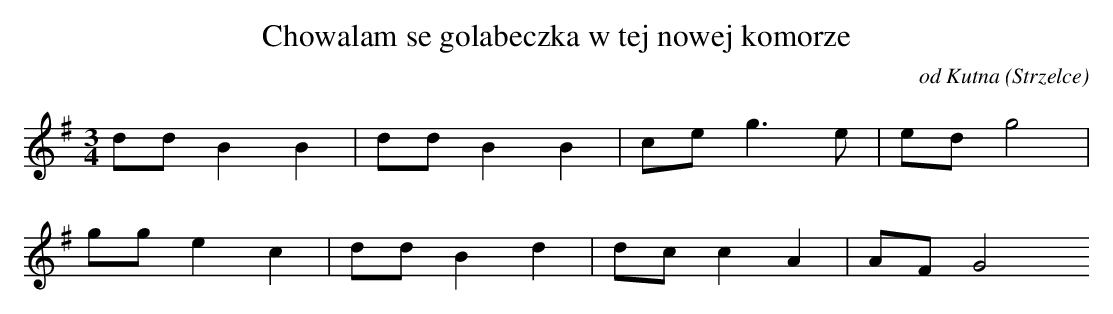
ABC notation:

X:1
T: Chowalam se golabeczka w tej nowej komorze
O: od Kutna (Strzelce)
M: 3/4
L: 1/8
K: G
ddB2B2 | ddB2B2 | ceg3e | edg4 |
gge2c2 | ddB2d2 | dcc2A2 | AFG4
